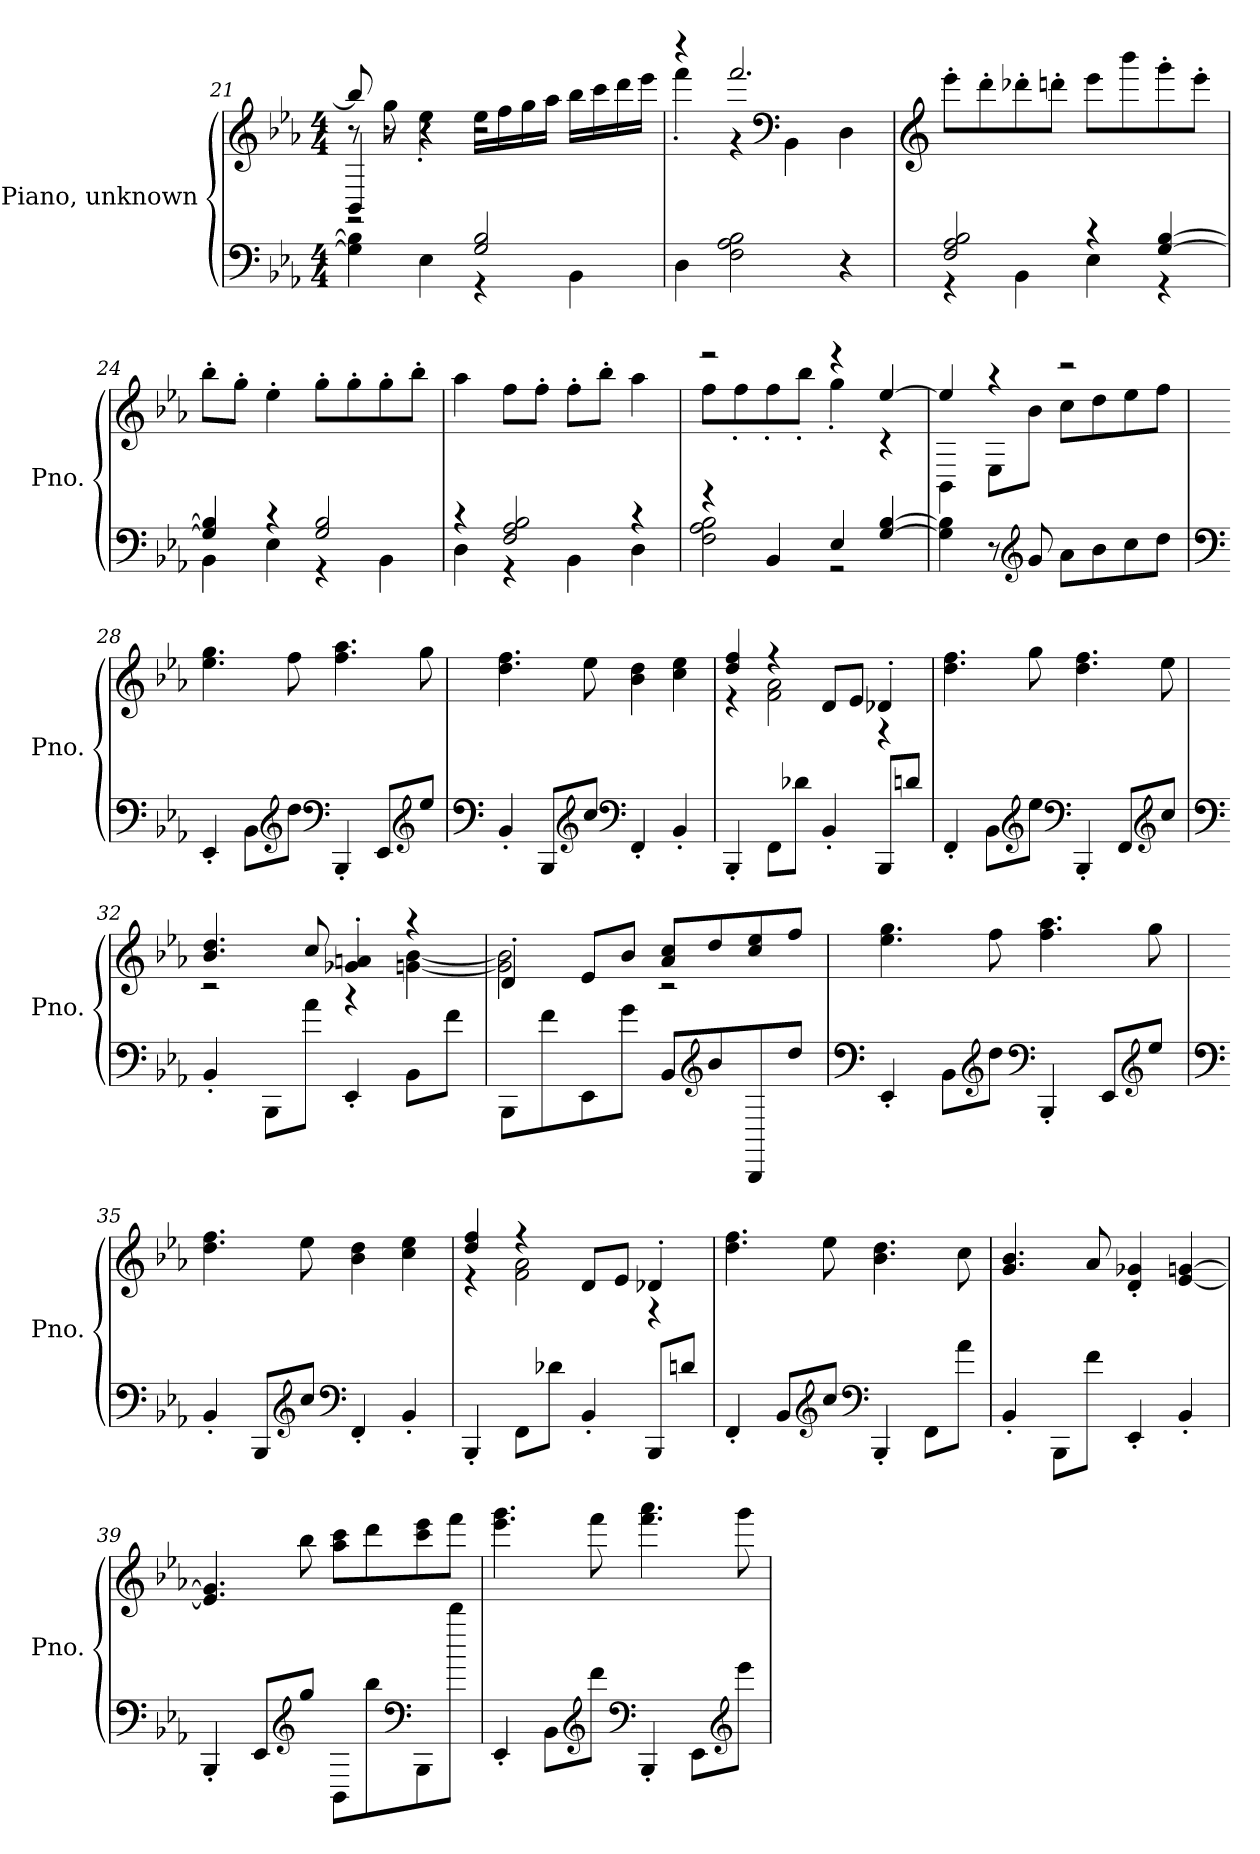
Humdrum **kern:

**kern	**kern
*part1	*part1
*staff2	*staff1
*I"Piano, unknown	*
*I'Pno.	*
!!LO:LB:g=z
*clefF4	*clefG2
*k[b-e-a-]	*k[b-e-a-]
*M4/4	*M4/4
=21	=21
*^	*^
*	*	*	*^
2r	4G\] 4B-\]	8bb-/]	8r	4BB-/
.	.	8r	8gg\	.
.	4E-\	4r	4ee-'\	4r
2G/ 2B-/	4r	2r	16ee-\LL	2r
.	.	.	16ff\	.
.	.	.	16gg\	.
.	.	.	16aa-\JJ	.
.	4BB-\	.	16bb-\LL	.
.	.	.	16ccc\	.
.	.	.	16ddd\	.
.	.	.	16eee-\JJ	.
*v	*v	*	*	*
*	*	*v	*v
=22	=22	=22
4D\	4r	4fff'\
2F\ 2A-\ 2B-\	2.fff/	4r
*	*clefF4	*
.	.	4BB-\
4r	.	4D\
*	*v	*v
=23	=23
*	*clefG2
*^	*
2F/ 2A-/ 2B-/	4r	8eee-'\L
.	.	8ddd'\
.	4BB-\	8ddd-X'\
.	.	8dddn'\J
4r	4E-\	8eee-\L
.	.	8bbb-\
[4G/ [4B-/	4r	8ggg'\
.	.	8eee-'\J
=24	=24	=24
4G/] 4B-/]	4BB-\	8bb-'\L
.	.	8gg'\J
4r	4E-\	4ee-'\
2G/ 2B-/	4r	8gg'\L
.	.	8gg'\
.	4BB-\	8gg'\
.	.	8bb-'\J
!!LO:LB:g=z
=25	=25	=25
4r	4D\	4aa-\
2F/ 2A-/ 2B-/	4r	8ff\L
.	.	8ff'\J
.	4BB-\	8ff'\L
.	.	8bb-'\J
4r	4D\	4aa-\
=26	=26	=26
*	*	*^
4r	2F\ 2A-\ 2B-\	2r	8ff\L
.	.	.	8ff'\
4BB-/	.	.	8ff'\
.	.	.	8bb-'\J
4E-/	2r	4r	4gg'\
[4G/ [4B-/	.	[4ee-/	4r
*v	*v	*	*
=27	=27	=27
4G\] 4B-\]	4ee-/]	4BB-\
8r	4r	8E-\L
*clefG2	*	*
8g/	.	8b-\J
8a-\L	2r	8cc\L
8b-\	.	8dd\
8cc\	.	8ee-\
8dd\J	.	8ff\J
*	*v	*v
=28	=28
*clefF4	*
4EE-'/	4.ee-\ 4.gg\
8BB-\L	.
*clefG2	*
8dd\J	8ff\
*clefF4	*
4BBB-'/	4.ff\ 4.aa-\
8EE-/L	.
*clefG2	*
8ee-/J	8gg\
!!LO:PB:g=z
=29	=29
*clefF4	*
4BB-'/	4.dd\ 4.ff\
8BBB-/L	.
*clefG2	*
8cc/J	8ee-\
*clefF4	*
4FF'/	4b-\ 4dd\
4BB-'/	4cc\ 4ee-\
=30	=30
*	*^
4BBB-'/	4dd/ 4ff/	4r
8FF\L	4r	2f\ 2a-\
8d-X\J	.	.
4BB-'/	8d/L	.
.	8e-/J	.
8BBB-/L	4d-X'/	4r
8dn/J	.	.
*	*v	*v
=31	=31
4FF'/	4.dd\ 4.ff\
8BB-\L	.
*clefG2	*
8ee-\J	8gg\
*clefF4	*
4BBB-'/	4.dd\ 4.ff\
8FF/L	.
*clefG2	*
8cc/J	8ee-\
=32	=32
*clefF4	*
*	*^
4BB-'/	4.b-/ 4.dd/	2r
8BBB-\L	.	.
8a-\J	8cc/	.
4EE-'/	4g-X/' 4an/'	4r
8BB-\L	4r	[4gn\ [4b-\
8f\J	.	.
!!LO:LB:g=z	!!
=33	=33	=33
8BBB-\L	4d'/	2g\] 2b-\]
8f\	.	.
8EE-\	8e-/L	.
8g\J	8b-/J	.
8BB-/L	8a-/ 8cc/L	2r
*clefG2	*	*
8b-/	8dd/	.
8BBB-/	8cc/ 8ee-/	.
8dd/J	8ff/J	.
*	*v	*v
=34	=34
*clefF4	*
4EE-'/	4.ee-\ 4.gg\
8BB-\L	.
*clefG2	*
8dd\J	8ff\
*clefF4	*
4BBB-'/	4.ff\ 4.aa-\
8EE-/L	.
*clefG2	*
8ee-/J	8gg\
=35	=35
*clefF4	*
4BB-'/	4.dd\ 4.ff\
8BBB-/L	.
*clefG2	*
8cc/J	8ee-\
*clefF4	*
4FF'/	4b-\ 4dd\
4BB-'/	4cc\ 4ee-\
=36	=36
*	*^
4BBB-'/	4dd/ 4ff/	4r
8FF\L	4r	2f\ 2a-\
8d-X\J	.	.
4BB-'/	8d/L	.
.	8e-/J	.
8BBB-/L	4d-X'/	4r
8dn/J	.	.
*	*v	*v
!!LO:LB:g=z
=37	=37
4FF'/	4.dd\ 4.ff\
8BB-/L	.
*clefG2	*
8cc/J	8ee-\
*clefF4	*
4BBB-'/	4.b-\ 4.dd\
8FF\L	.
8a-\J	8cc\
=38	=38
4BB-'/	4.g/ 4.b-/
8BBB-\L	.
8f\J	8a-/
4EE-'/	4d/' 4g-X/'
4BB-'/	[4e-/ [4gn/
=39	=39
4BBB-'/	4.e-/] 4.g/]
8EE-/L	.
*clefG2	*
8gg/J	8bb-\
8BB-\L	8aa-\ 8ccc\L
8bb-\	8ddd\
*clefF4	*
8BBB-\	8ccc\ 8eee-\
8ddd\J	8fff\J
=40	=40
4EE-'/	4.eee-\ 4.ggg\
8BB-\L	.
*clefG2	*
8ddd\J	8fff\
*clefF4	*
4BBB-'/	4.fff\ 4.aaa-\
8EE-\L	.
*clefG2	*
8eee-\J	8ggg\
=	=
*-	*-
